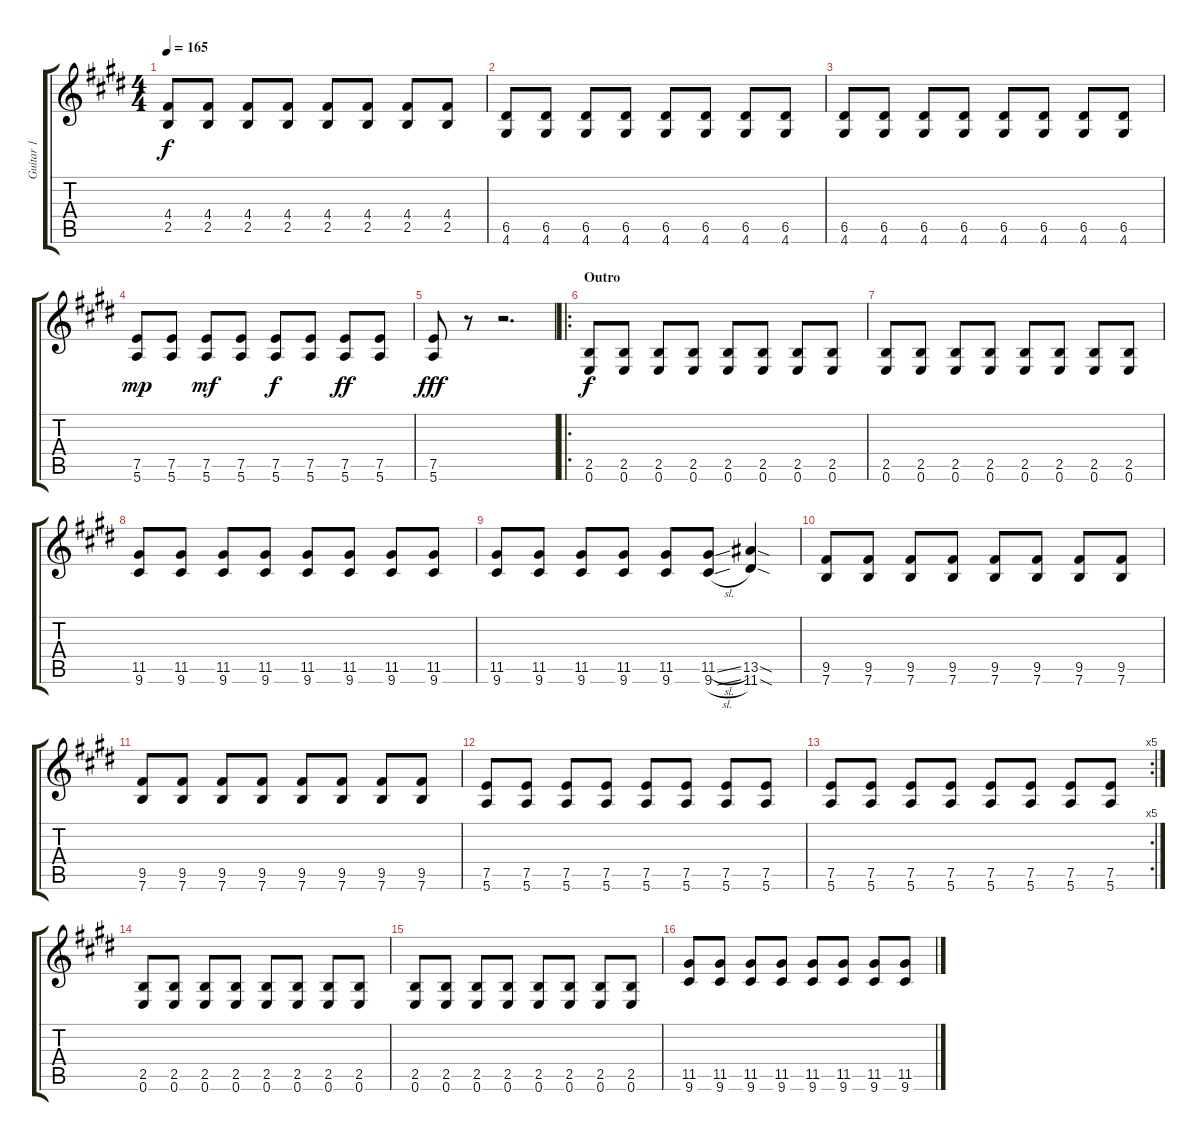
\track ("Guitar 1" "Guitar 1") {instrument distortionguitar}
\staff {score tabs}
\tuning (E4 B3 G3 D3 A2 E2) {hide}
\ts (4 4)
\tempo 165
\clef g2
\ks e
(4.4 2.5).8{dy f} (4.4 2.5).8 (4.4 2.5).8 (4.4 2.5).8 (4.4 2.5).8 (4.4 2.5).8 (4.4 2.5).8 (4.4 2.5).8 |
(6.5 4.6).8 (6.5 4.6).8 (6.5 4.6).8 (6.5 4.6).8 (6.5 4.6).8 (6.5 4.6).8 (6.5 4.6).8 (6.5 4.6).8 |
(6.5 4.6).8 (6.5 4.6).8 (6.5 4.6).8 (6.5 4.6).8 (6.5 4.6).8 (6.5 4.6).8 (6.5 4.6).8 (6.5 4.6).8 |
(7.5 5.6).8{dy mp instrument distortionguitar} (7.5 5.6).8 (7.5 5.6).8{dy mf} (7.5 5.6).8 (7.5 5.6).8{dy f} (7.5 5.6).8 (7.5 5.6).8{dy ff} (7.5 5.6).8 |
(7.5 5.6).8{dy fff} r.8 r.2{d} |
\ro
\section ("" "Outro")
(2.5 0.6).8{dy f} (2.5 0.6).8 (2.5 0.6).8 (2.5 0.6).8 (2.5 0.6).8 (2.5 0.6).8 (2.5 0.6).8 (2.5 0.6).8 |
(2.5 0.6).8 (2.5 0.6).8 (2.5 0.6).8 (2.5 0.6).8 (2.5 0.6).8 (2.5 0.6).8 (2.5 0.6).8 (2.5 0.6).8 |
(11.5 9.6).8 (11.5 9.6).8 (11.5 9.6).8 (11.5 9.6).8 (11.5 9.6).8 (11.5 9.6).8 (11.5 9.6).8 (11.5 9.6).8 |
(11.5 9.6).8 (11.5 9.6).8 (11.5 9.6).8 (11.5 9.6).8 (11.5 9.6).8 (11.5{sl} 9.6{sl}).8 (13.5{sod} 11.6{sod}).4 |
(9.5 7.6).8 (9.5 7.6).8 (9.5 7.6).8 (9.5 7.6).8 (9.5 7.6).8 (9.5 7.6).8 (9.5 7.6).8 (9.5 7.6).8 |
(9.5 7.6).8 (9.5 7.6).8 (9.5 7.6).8 (9.5 7.6).8 (9.5 7.6).8 (9.5 7.6).8 (9.5 7.6).8 (9.5 7.6).8 |
(7.5 5.6).8 (7.5 5.6).8 (7.5 5.6).8 (7.5 5.6).8 (7.5 5.6).8 (7.5 5.6).8 (7.5 5.6).8 (7.5 5.6).8 |
\rc 5
(7.5 5.6).8 (7.5 5.6).8 (7.5 5.6).8 (7.5 5.6).8 (7.5 5.6).8 (7.5 5.6).8 (7.5 5.6).8 (7.5 5.6).8 |
(2.5 0.6).8{volume 8} (2.5 0.6).8 (2.5 0.6).8 (2.5 0.6).8 (2.5 0.6).8 (2.5 0.6).8 (2.5 0.6).8 (2.5 0.6).8 |
(2.5 0.6).8 (2.5 0.6).8 (2.5 0.6).8 (2.5 0.6).8 (2.5 0.6).8 (2.5 0.6).8 (2.5 0.6).8 (2.5 0.6).8 |
(11.5 9.6).8 (11.5 9.6).8 (11.5 9.6).8 (11.5 9.6).8 (11.5 9.6).8 (11.5 9.6).8 (11.5 9.6).8 (11.5 9.6).8
